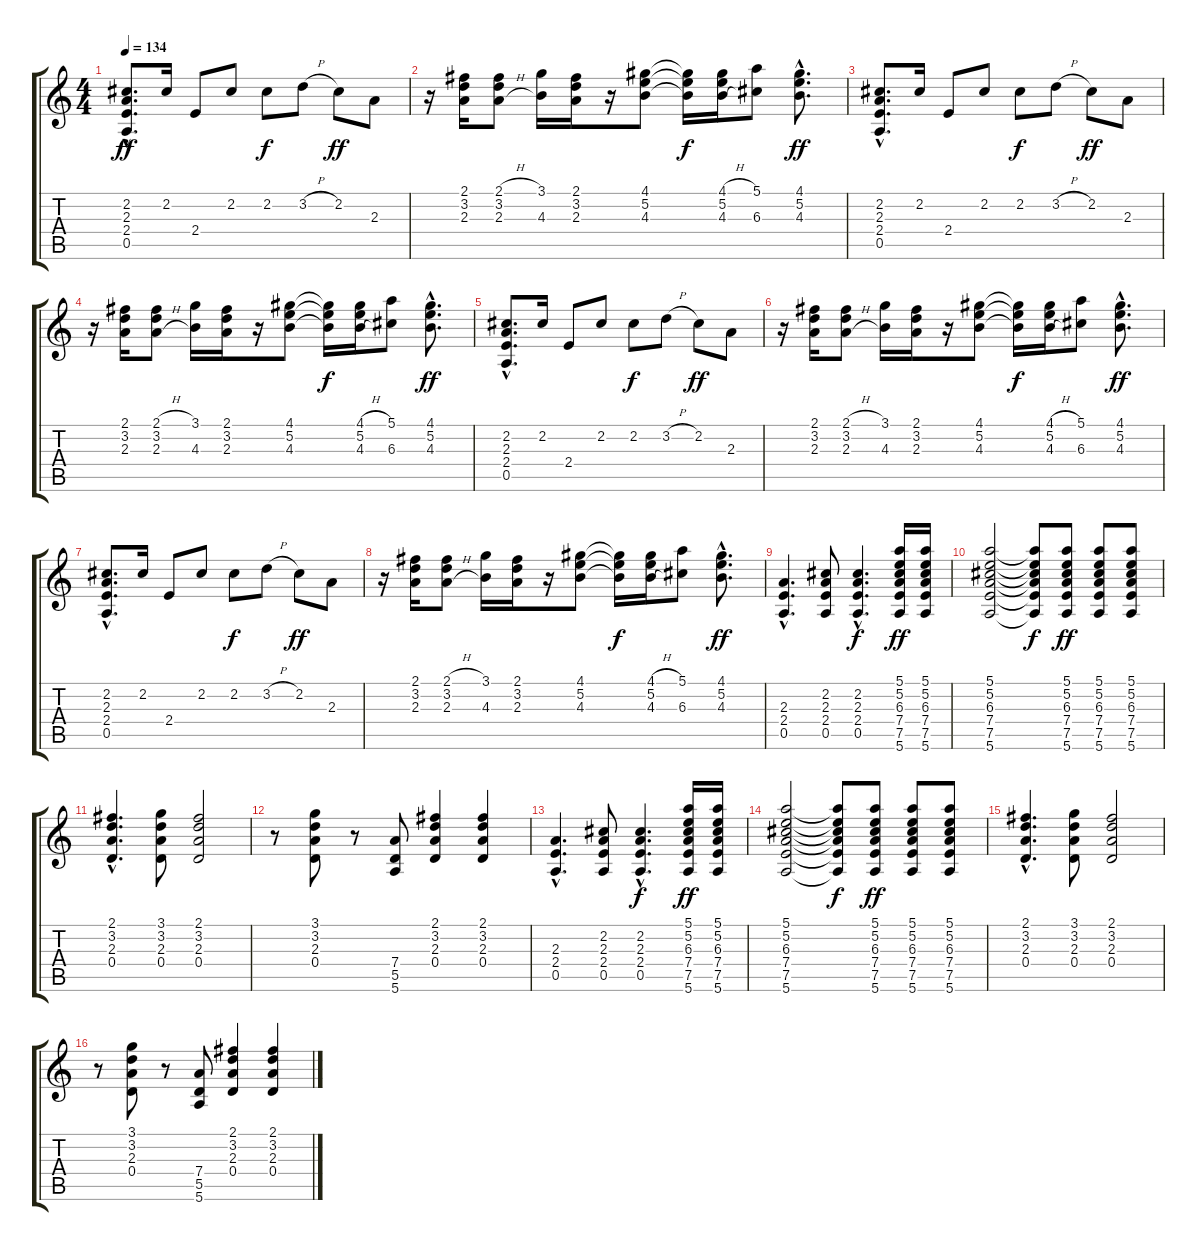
\track "" {instrument distortionguitar}
\staff {score tabs}
\tuning (E4 B3 G3 D3 A2 E2) {hide}
\ts (4 4)
\tempo 134
\clef g2
\ks c
(2.2{hac} 2.3{hac} 2.4{hac} 0.5{hac}).8{d dy ff} 2.2.16 2.4.8 2.2.8 2.2.8{dy f} 3.2{h}.8 2.2.8{dy ff} 2.3.8 |
r.16 (2.1 3.2 2.3).16 (2.1{h} 3.2 2.3{h}).8 (3.1 4.3).16 (2.1 3.2 2.3).16 r.16 (4.1 5.2 4.3).8 (4.1{t} 5.2{t} 4.3{t}).16{dy f} (4.1{h} 5.2 4.3{h}).16 (5.1 6.3).8 (4.1{hac} 5.2{hac} 4.3{hac}).8{d dy ff} |
(2.2{hac} 2.3{hac} 2.4{hac} 0.5{hac}).8{d} 2.2.16 2.4.8 2.2.8 2.2.8{dy f} 3.2{h}.8 2.2.8{dy ff} 2.3.8 |
r.16 (2.1 3.2 2.3).16 (2.1{h} 3.2 2.3{h}).8 (3.1 4.3).16 (2.1 3.2 2.3).16 r.16 (4.1 5.2 4.3).8 (4.1{t} 5.2{t} 4.3{t}).16{dy f} (4.1{h} 5.2 4.3{h}).16 (5.1 6.3).8 (4.1{hac} 5.2{hac} 4.3{hac}).8{d dy ff} |
(2.2{hac} 2.3{hac} 2.4{hac} 0.5{hac}).8{d} 2.2.16 2.4.8 2.2.8 2.2.8{dy f} 3.2{h}.8 2.2.8{dy ff} 2.3.8 |
r.16 (2.1 3.2 2.3).16 (2.1{h} 3.2 2.3{h}).8 (3.1 4.3).16 (2.1 3.2 2.3).16 r.16 (4.1 5.2 4.3).8 (4.1{t} 5.2{t} 4.3{t}).16{dy f} (4.1{h} 5.2 4.3{h}).16 (5.1 6.3).8 (4.1{hac} 5.2{hac} 4.3{hac}).8{d dy ff} |
(2.2{hac} 2.3{hac} 2.4{hac} 0.5{hac}).8{d} 2.2.16 2.4.8 2.2.8 2.2.8{dy f} 3.2{h}.8 2.2.8{dy ff} 2.3.8 |
r.16 (2.1 3.2 2.3).16 (2.1{h} 3.2 2.3{h}).8 (3.1 4.3).16 (2.1 3.2 2.3).16 r.16 (4.1 5.2 4.3).8 (4.1{t} 5.2{t} 4.3{t}).16{dy f} (4.1{h} 5.2 4.3{h}).16 (5.1 6.3).8 (4.1{hac} 5.2{hac} 4.3{hac}).8{d dy ff} |
(2.3{hac} 2.4{hac} 0.5{hac}).4{d} (2.2 2.3 2.4 0.5).8 (2.2{hac} 2.3{hac} 2.4{hac} 0.5{hac}).4{d dy f} (5.1 5.2 6.3 7.4 7.5 5.6).16{dy ff} (5.1 5.2 6.3 7.4 7.5 5.6).16 |
(5.1 5.2 6.3 7.4 7.5 5.6).2 (5.1{t} 5.2{t} 6.3{t} 7.4{t} 7.5{t} 5.6{t}).8{dy f} (5.1 5.2 6.3 7.4 7.5 5.6).8{dy ff} (5.1 5.2 6.3 7.4 7.5 5.6).8 (5.1 5.2 6.3 7.4 7.5 5.6).8 |
(2.1{hac} 3.2{hac} 2.3{hac} 0.4{hac}).4{d} (3.1 3.2 2.3 0.4).8 (2.1 3.2 2.3 0.4).2 |
r.8 (3.1 3.2 2.3 0.4).8 r.8 (7.4 5.5 5.6).8 (2.1 3.2 2.3 0.4).4 (2.1 3.2 2.3 0.4).4 |
(2.3{hac} 2.4{hac} 0.5{hac}).4{d} (2.2 2.3 2.4 0.5).8 (2.2{hac} 2.3{hac} 2.4{hac} 0.5{hac}).4{d dy f} (5.1 5.2 6.3 7.4 7.5 5.6).16{dy ff} (5.1 5.2 6.3 7.4 7.5 5.6).16 |
(5.1 5.2 6.3 7.4 7.5 5.6).2 (5.1{t} 5.2{t} 6.3{t} 7.4{t} 7.5{t} 5.6{t}).8{dy f} (5.1 5.2 6.3 7.4 7.5 5.6).8{dy ff} (5.1 5.2 6.3 7.4 7.5 5.6).8 (5.1 5.2 6.3 7.4 7.5 5.6).8 |
(2.1{hac} 3.2{hac} 2.3{hac} 0.4{hac}).4{d} (3.1 3.2 2.3 0.4).8 (2.1 3.2 2.3 0.4).2 |
r.8 (3.1 3.2 2.3 0.4).8 r.8 (7.4 5.5 5.6).8 (2.1 3.2 2.3 0.4).4 (2.1 3.2 2.3 0.4).4
